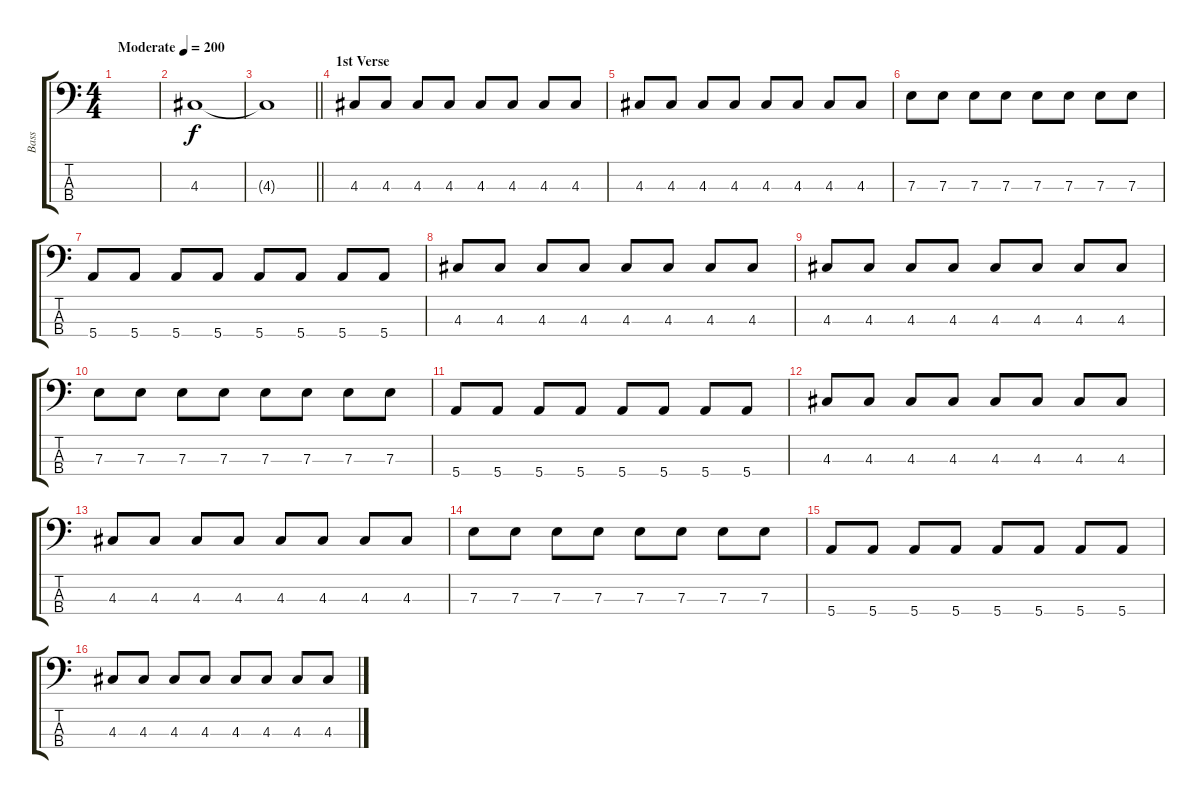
\track ("Bass" "Bass") {instrument electricbasspick}
\staff {score tabs}
\tuning (G2 D2 A1 E1) {hide}
\ts (4 4)
\tempo (200 "Moderate")
\clef f4
\ks c
|
4.3.1 |
\barLineRight lightlight
4.3{t}.1 |
\section ("" "1st Verse")
4.3.8 4.3.8 4.3.8 4.3.8 4.3.8 4.3.8 4.3.8 4.3.8 |
4.3.8 4.3.8 4.3.8 4.3.8 4.3.8 4.3.8 4.3.8 4.3.8 |
7.3.8 7.3.8 7.3.8 7.3.8 7.3.8 7.3.8 7.3.8 7.3.8 |
5.4.8 5.4.8 5.4.8 5.4.8 5.4.8 5.4.8 5.4.8 5.4.8 |
4.3.8 4.3.8 4.3.8 4.3.8 4.3.8 4.3.8 4.3.8 4.3.8 |
4.3.8 4.3.8 4.3.8 4.3.8 4.3.8 4.3.8 4.3.8 4.3.8 |
7.3.8 7.3.8 7.3.8 7.3.8 7.3.8 7.3.8 7.3.8 7.3.8 |
5.4.8 5.4.8 5.4.8 5.4.8 5.4.8 5.4.8 5.4.8 5.4.8 |
4.3.8 4.3.8 4.3.8 4.3.8 4.3.8 4.3.8 4.3.8 4.3.8 |
4.3.8 4.3.8 4.3.8 4.3.8 4.3.8 4.3.8 4.3.8 4.3.8 |
7.3.8 7.3.8 7.3.8 7.3.8 7.3.8 7.3.8 7.3.8 7.3.8 |
5.4.8 5.4.8 5.4.8 5.4.8 5.4.8 5.4.8 5.4.8 5.4.8 |
4.3.8 4.3.8 4.3.8 4.3.8 4.3.8 4.3.8 4.3.8 4.3.8
